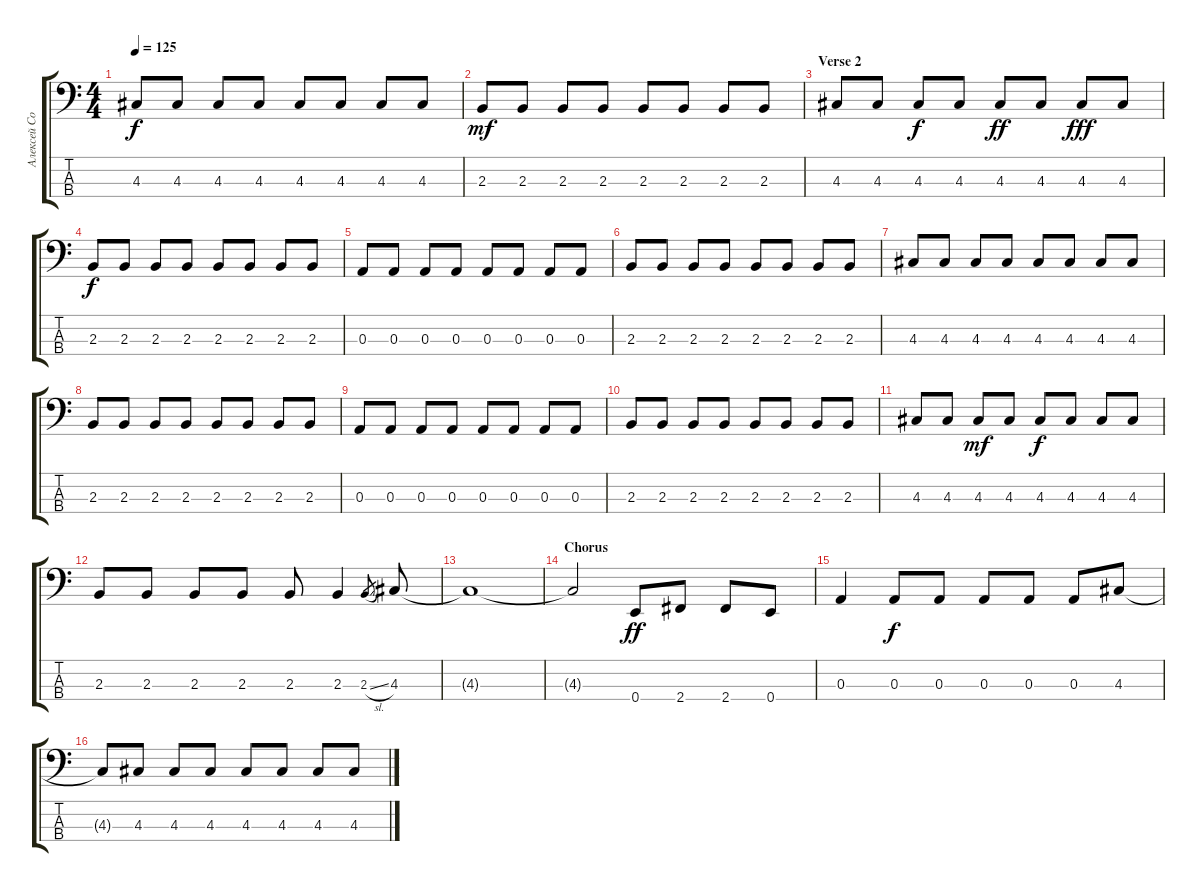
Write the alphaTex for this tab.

\track ("Алексей Соловьев (Bass)" "Алексей Со") {instrument electricbasspick}
\staff {score tabs}
\tuning (G2 D2 A1 E1) {hide}
\ts (4 4)
\tempo 125
\clef f4
\ks c
4.3{t}.8{dy f} 4.3.8 4.3.8 4.3.8 4.3.8 4.3.8 4.3.8 4.3.8 |
2.3.8{dy mf} 2.3.8 2.3.8 2.3.8 2.3.8 2.3.8 2.3.8 2.3.8 |
\section ("" "Verse 2")
4.3.8 4.3.8 4.3.8{dy f} 4.3.8 4.3.8{dy ff} 4.3.8 4.3.8{dy fff} 4.3.8 |
2.3.8{dy f} 2.3.8 2.3.8 2.3.8 2.3.8 2.3.8 2.3.8 2.3.8 |
0.3.8 0.3.8 0.3.8 0.3.8 0.3.8 0.3.8 0.3.8 0.3.8 |
2.3.8 2.3.8 2.3.8 2.3.8 2.3.8 2.3.8 2.3.8 2.3.8 |
4.3.8 4.3.8 4.3.8 4.3.8 4.3.8 4.3.8 4.3.8 4.3.8 |
2.3.8 2.3.8 2.3.8 2.3.8 2.3.8 2.3.8 2.3.8 2.3.8 |
0.3.8 0.3.8 0.3.8 0.3.8 0.3.8 0.3.8 0.3.8 0.3.8 |
2.3.8 2.3.8 2.3.8 2.3.8 2.3.8 2.3.8 2.3.8 2.3.8 |
4.3.8 4.3.8 4.3.8{dy mf} 4.3.8 4.3.8{dy f} 4.3.8 4.3.8 4.3.8 |
2.3.8 2.3.8 2.3.8 2.3.8 2.3.8 2.3.4 2.3{sl}.8{gr} 4.3.8 |
4.3{t}.1{volume 7} |
\section ("" "Chorus")
4.3{t}.2 0.4.8{dy ff volume 14} 2.4.8 2.4.8 0.4.8 |
0.3.4 0.3.8{dy f} 0.3.8 0.3.8 0.3.8 0.3.8 4.3.8 |
4.3{t}.8 4.3.8 4.3.8 4.3.8 4.3.8 4.3.8 4.3.8 4.3.8
